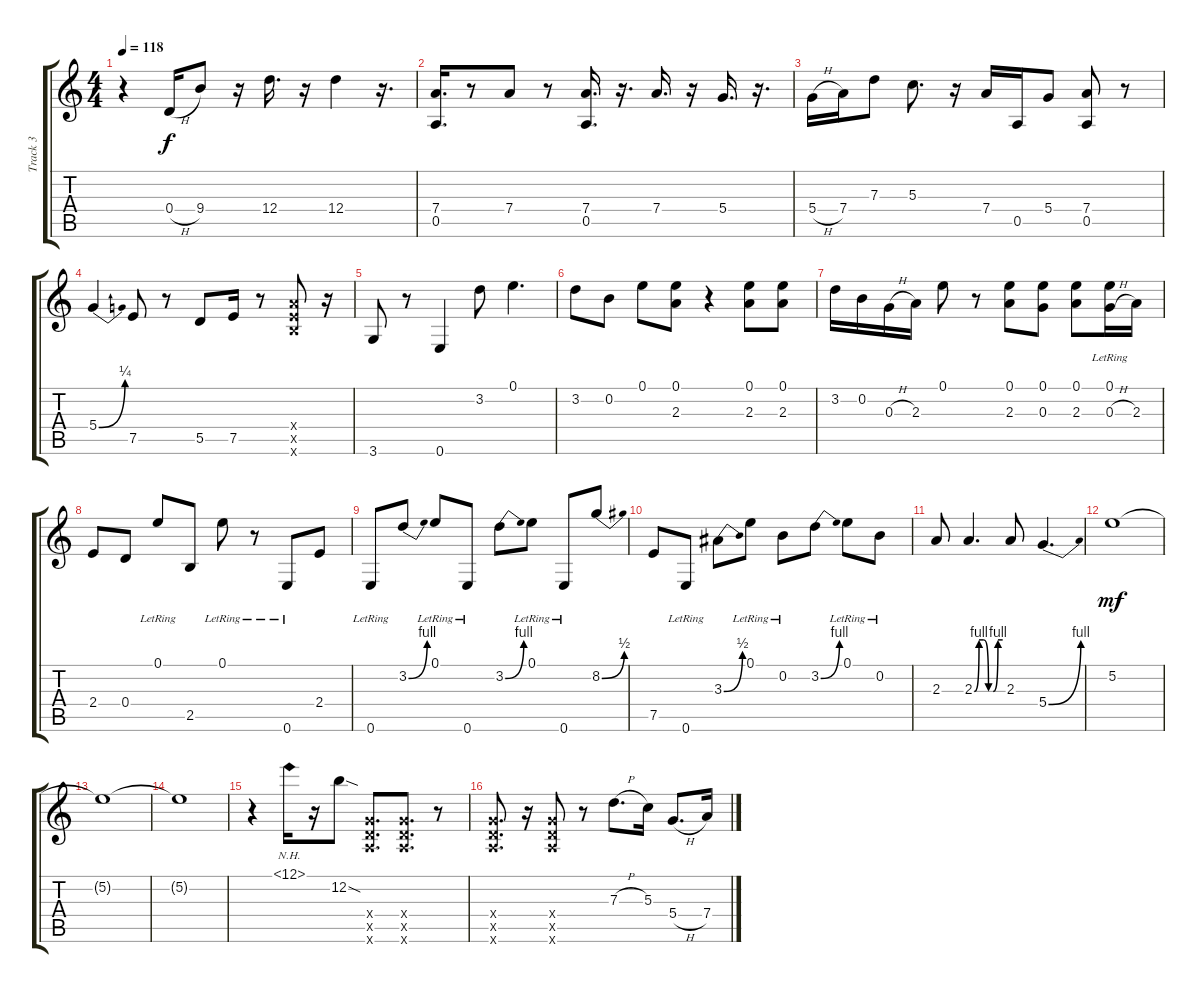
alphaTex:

\track ("Track 3" "Track 3") {instrument overdrivenguitar}
\staff {score tabs}
\tuning (E4 B3 G3 D3 A2 E2) {hide}
\ts (4 4)
\tempo 118
\clef g2
\ks c
r.4{dy f} 0.4{h}.16 9.4.8 r.16 12.4.16{d} r.16 12.4.4 r.16{d} |
(7.4 0.5).16{d} r.8 7.4.8 r.8 (7.4 0.5).16{d} r.16{d} 7.4.16{d} r.16 5.4.16{d} r.16{d} |
5.4{h}.16 7.4.16 7.3.8 5.3.8{d} r.16 7.4.16 0.5.16 5.4.8 (7.4 0.5).8 r.8 |
5.4{be (bend 0 0 60 1)}.4 7.5.8 r.8 5.5.8 7.5.16 r.8 (7.4{x} 7.5{x} 7.6{x}).8 r.16 |
3.6.8 r.8 0.6.4 3.2.8 0.1.4{d} |
3.2.8 0.2.8 0.1.8 (0.1 2.3).8 r.4 (0.1 2.3).8 (0.1 2.3).8 |
3.2.16 0.2.16 0.3{h}.16 2.3.16 0.1.8 r.8 (0.1 2.3).8 (0.1 0.3).8 (0.1 2.3).8 (0.1{lr} 0.3{h}).16 2.3.16 |
2.4.8 0.4.8 0.1{lr}.8 2.5.8 0.1{lr}.8 r.8 0.6{lr}.8 2.4.8 |
0.6{lr}.8 3.2{be (bend 0 0 60 4)}.8 0.1{lr}.8 0.6{lr}.8 3.2{be (bend 0 0 60 4)}.8 0.1{lr}.8 0.6{lr}.8 8.2{be (bend 0 0 60 2)}.8 |
7.5.8 0.6{lr}.8 3.3{be (bend 0 0 60 2)}.8 0.1{lr}.8 0.2{lr}.8 3.2{be (bend 0 0 60 4)}.8 0.1{lr}.8 0.2{lr}.8 |
2.3.8 2.3{be (custom 0 0 10 4 20 4 30 0 40 0 50 4 60 4)}.4{d} 2.3.8 5.4{be (bend 0 0 60 4)}.4{d} |
5.2.1{dy mf} |
5.2{t}.1 |
5.2{t}.1 |
r.4 12.1{nh}.16 r.16 12.2{sod}.8 (5.4{x} 5.5{x} 5.6{x}).8{d} (5.4{x} 5.5{x} 5.6{x}).8{d} r.8 |
(5.4{x} 5.5{x} 5.6{x}).8{d} r.16 (5.4{x} 5.5{x} 5.6{x}).8 r.8 7.3{h}.8{d} 5.3.16 5.4{h}.8{d} 7.4.16
